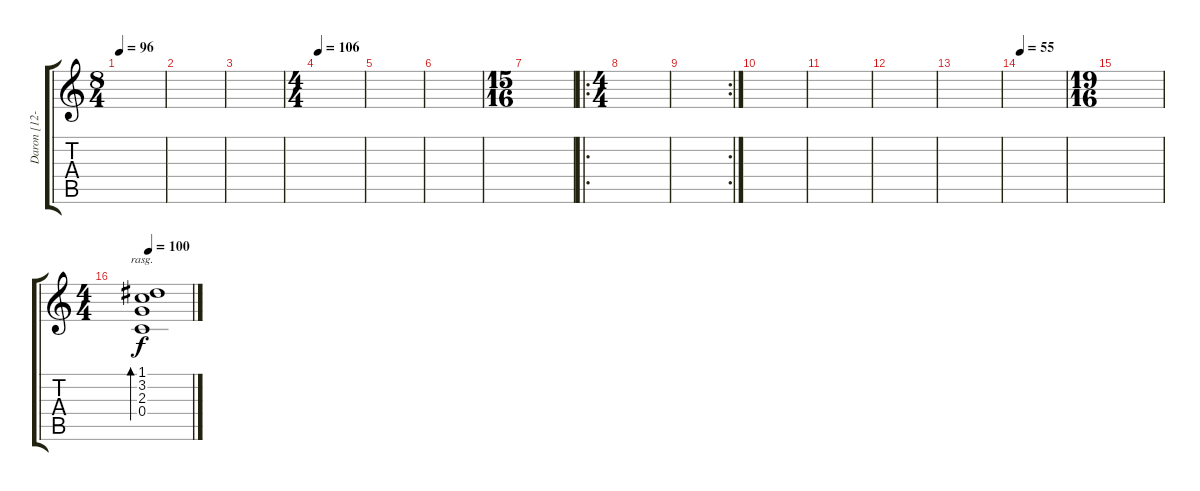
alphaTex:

\track ("Daron [12-string acoustic guitar]" "Daron [12-") {instrument acousticguitarsteel}
\staff {score tabs}
\tuning (D4 A3 F3 C3 G2 C2) {hide}
\ts (8 4)
\tempo 96
\clef g2
\ks c
|
|
|
\ts (4 4)
\tempo 106
|
|
|
\ts (15 16)
|
\ro
\ts (4 4)
|
\rc 2
|
|
|
|
|
\tempo 55
|
\ts (19 16)
|
\ts (4 4)
\tempo 100
(1.1 3.2 2.3 0.4).1{bd 480 rasg ii}
